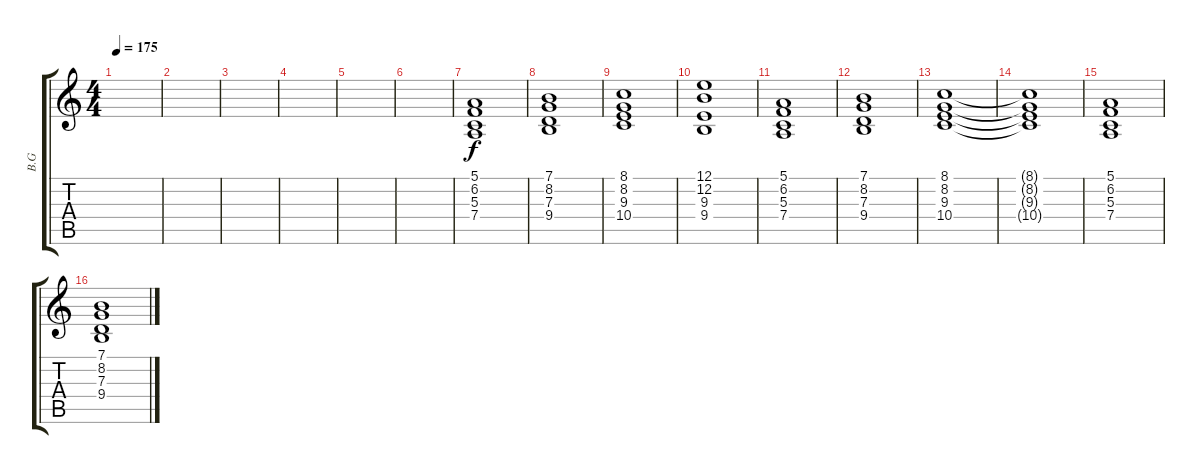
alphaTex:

\track ("B.G" "B.G") {instrument harpsichord}
\staff {score tabs}
\tuning (E4 B3 G3 D3 A2 E2) {hide}
\ts (4 4)
\tempo 175
\clef g2
\ks c
|
|
|
|
|
|
(5.1 6.2 5.3 7.4).1{instrument stringensemble1} |
(7.1 8.2 7.3 9.4).1 |
(8.1 8.2 9.3 10.4).1 |
(12.1 12.2 9.3 9.4).1 |
(5.1 6.2 5.3 7.4).1 |
(7.1 8.2 7.3 9.4).1 |
(8.1 8.2 9.3 10.4).1 |
(8.1{t} 8.2{t} 9.3{t} 10.4{t}).1 |
(5.1 6.2 5.3 7.4).1 |
(7.1 8.2 7.3 9.4).1
